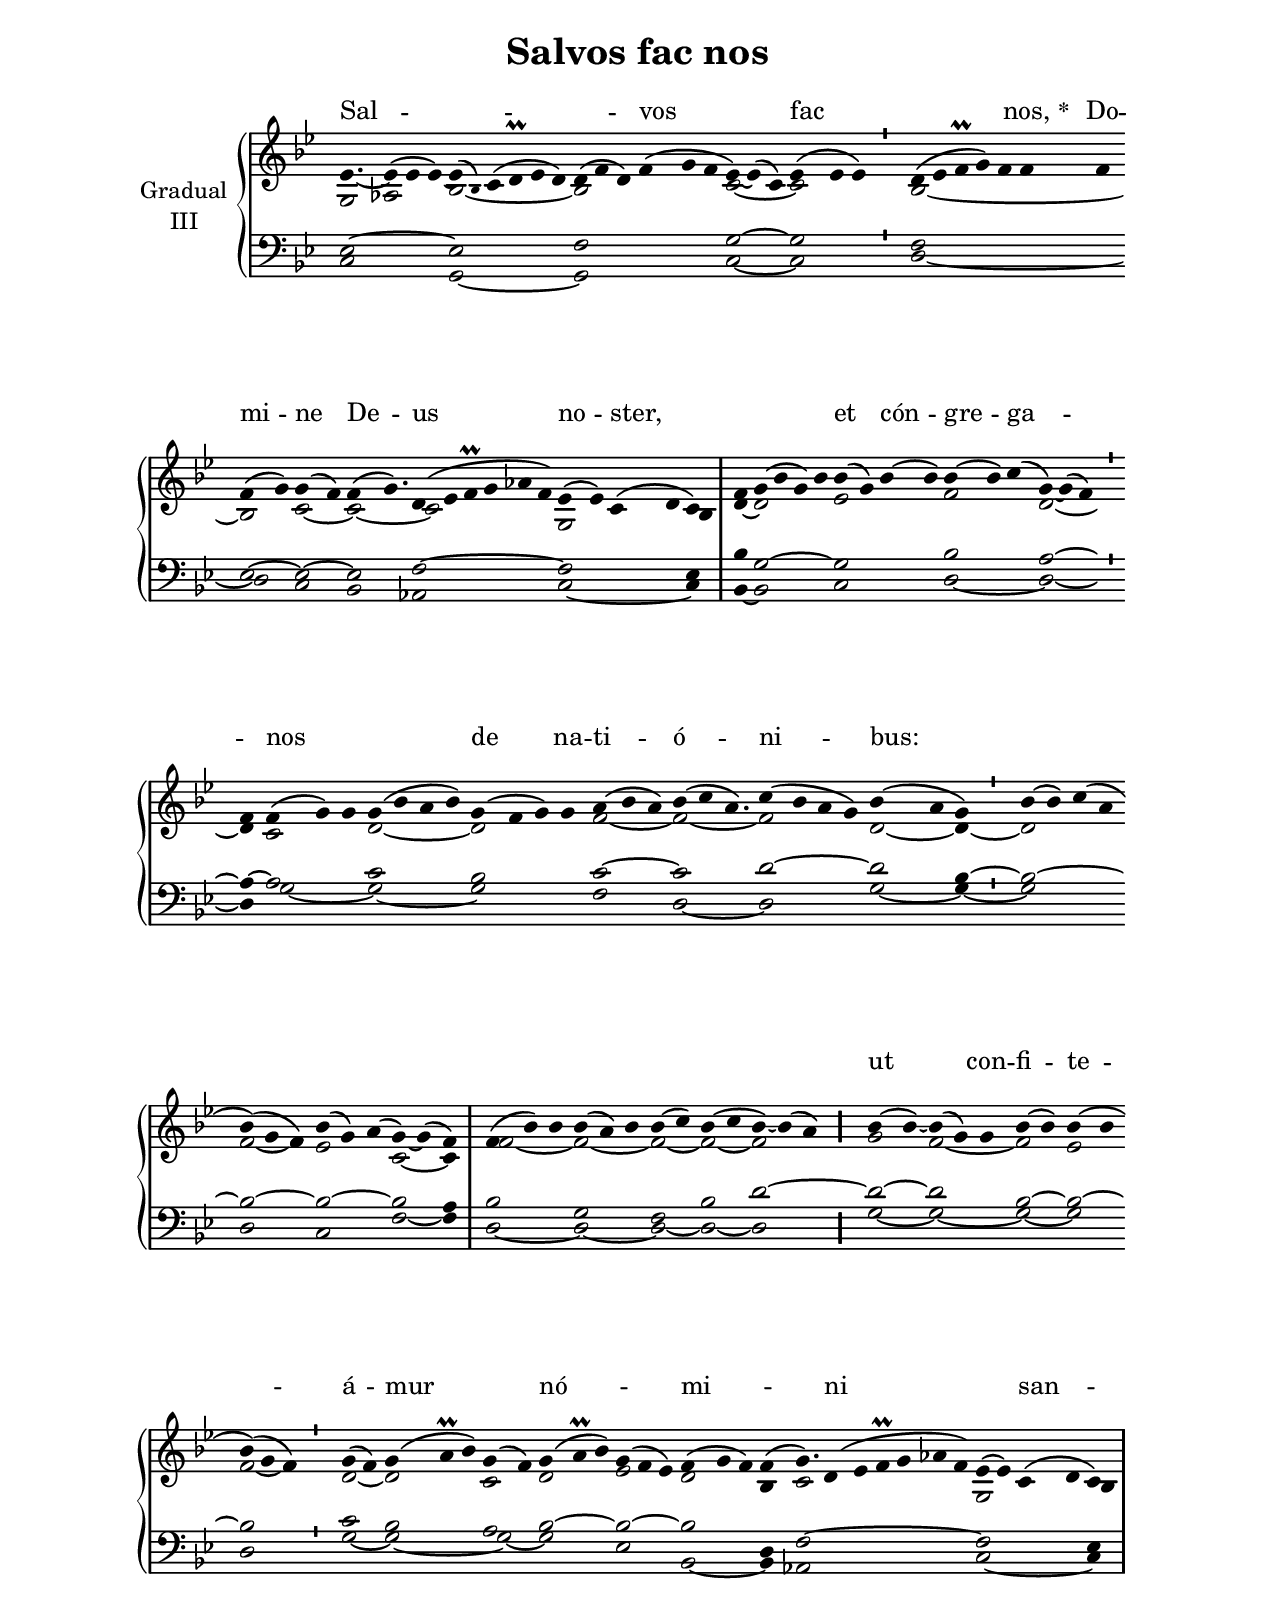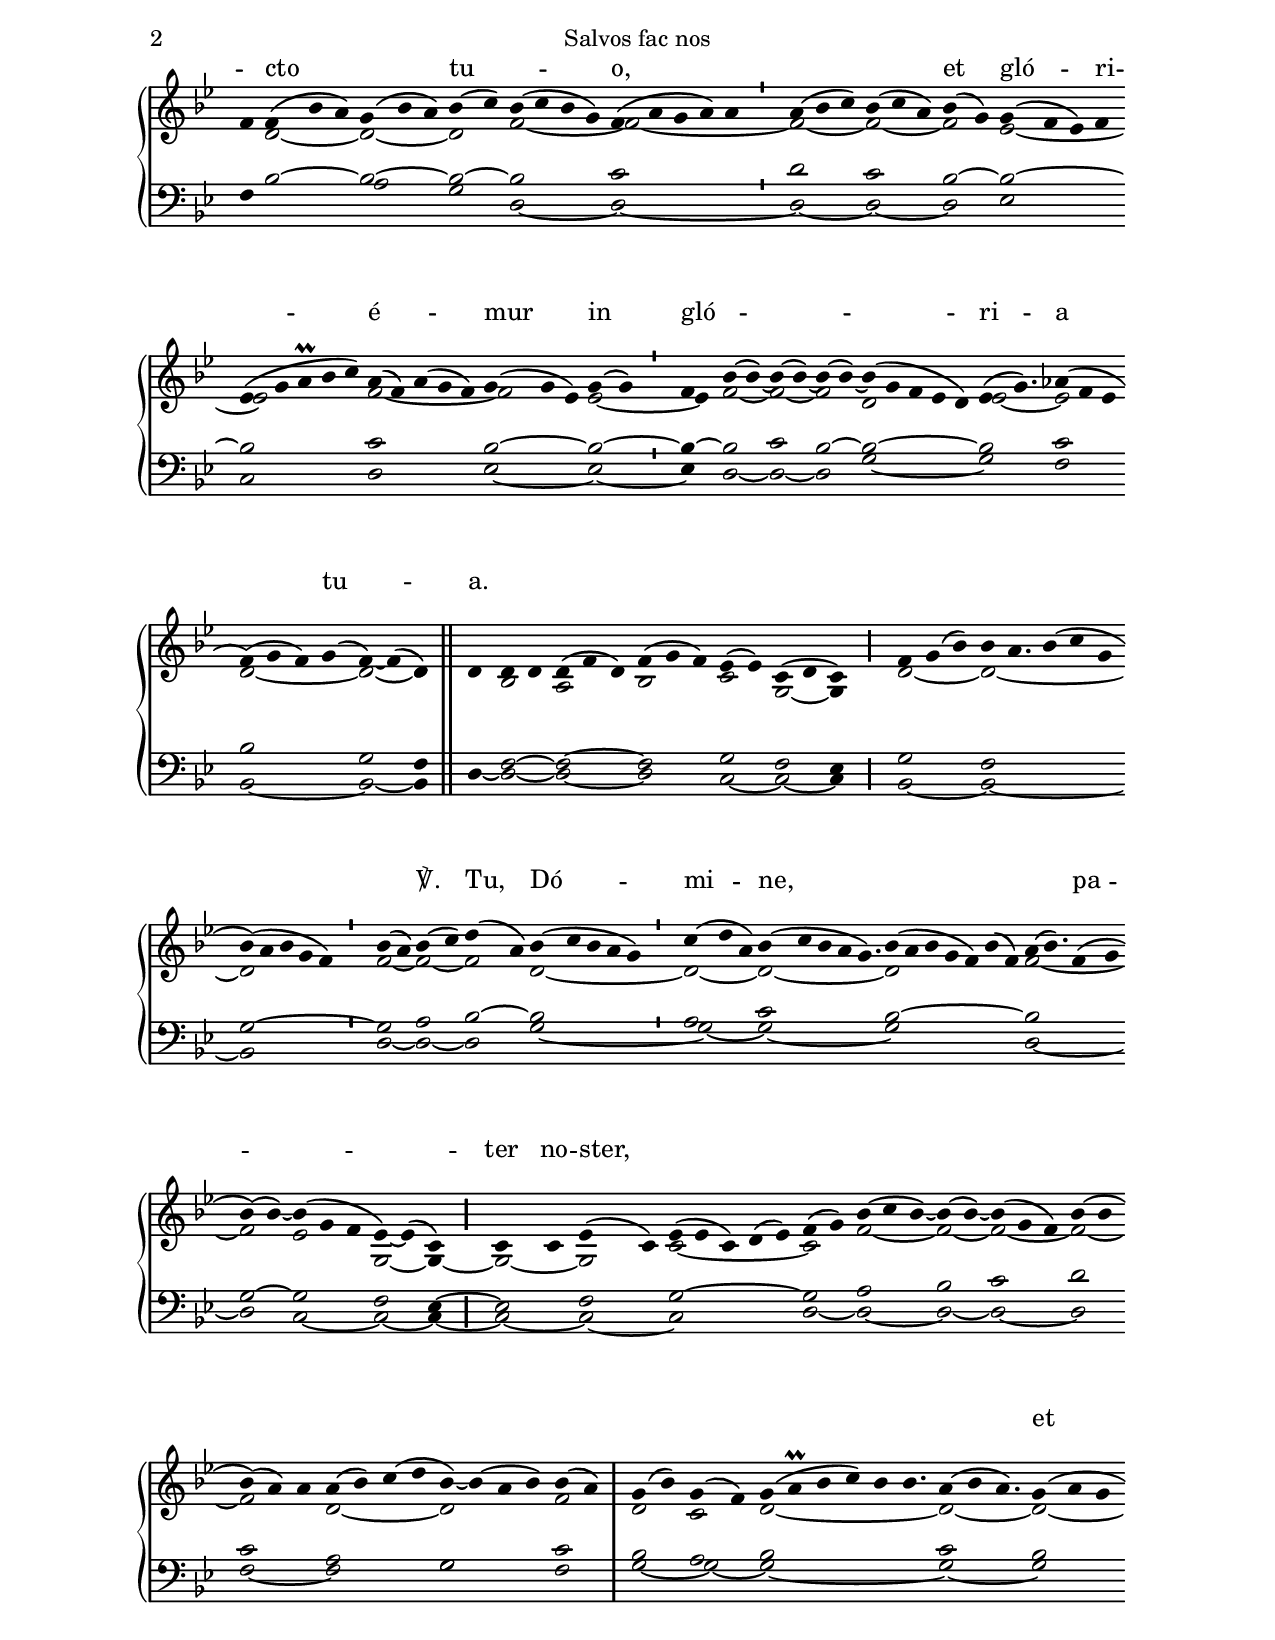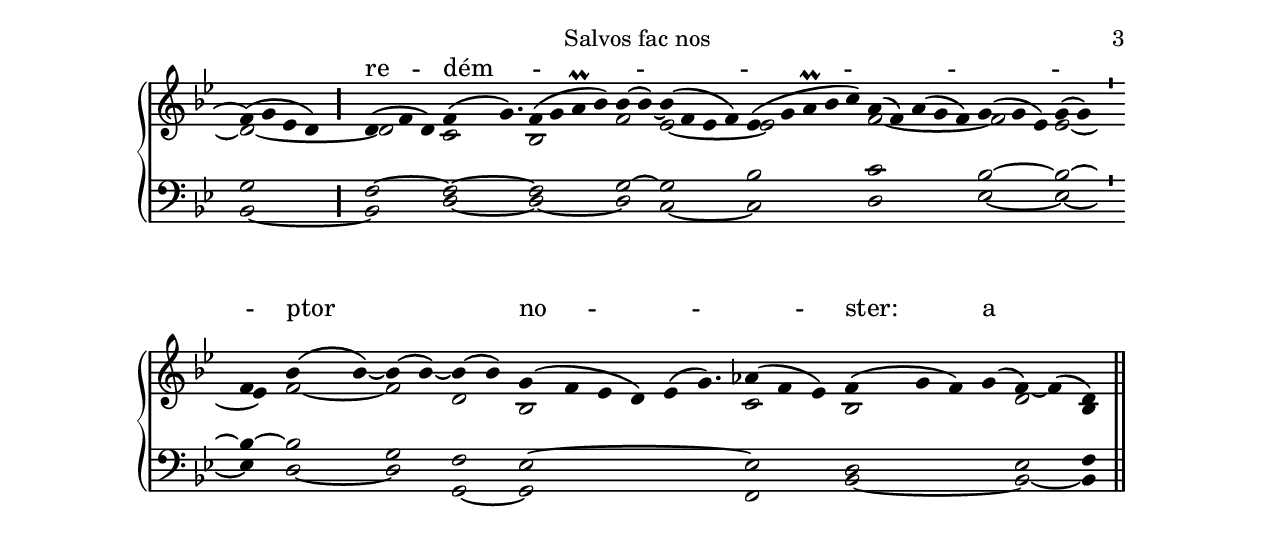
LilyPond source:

\version "2.18"
\include "gregorian.ly"
\include "noh2.ily"


%Page reference: page i.89
%(volume.page)

global = {
 \key d \phrygian
 \cadenzaOn 
}

\header {
  title = \markup \center-column {"Salvos fac nos" \vspace #1 }
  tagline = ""
  composer = ""
}

\paper {
 #(include-special-characters)
  oddHeaderMarkup = \markup \fill-line {
    \line {}
    \center-column {
      \on-the-fly #first-page     " "
      \on-the-fly #not-first-page "Salvos fac nos"
    }
    \line { \on-the-fly #print-page-number-check-first \fromproperty #'page:page-number-string }
  }
  evenHeaderMarkup = \markup \fill-line {
    \line { \on-the-fly #print-page-number-check-first \fromproperty #'page:page-number-string }
    \center-column { "Salvos fac nos" }
    \line {}
  }
}

chantText = \lyricmode {
Sal -- _ _ vos fac _ _ nos, 
\set stanza = " * " Do -- mi -- ne De -- us no -- ster, _ _ _ 
et cón -- gre -- ga -- _ nos _ _ de na -- ti -- ó -- ni -- bus: _ _ _ _ _ _ _ _ _ _ 
ut con -- fi -- te -- á -- mur _ 
nó -- _ mi -- _ ni _ san -- _ cto _ tu -- _ o, _ _ _ 
et gló -- ri -- _ é -- _ mur in gló -- _ ri -- a tu -- a. _ _ _ _ _ _ _ _ _ _ _ _ ℣. 
Tu, Dó -- mi -- ne, _ _ _ 
pa -- ter no -- ster, _ _ _ _ _ _ _ _ _ _ _ _ _ _ _ 
et re -- dém -- _ _ _ _ _ _ _ _ ptor no -- _ _ ster: 
a sǽ -- _ cu -- lo _ _ _ 
no -- _ _ men _ 
\set stanza = " * " tu -- um. _ _ _ _ _ _ _ _ _ _ _ _ }

chantMusic = {
\tieDown   ees'4. ~ ees'4 ( ees'4 ees'4) ~ ees'4 ( \once \tweak #'font-size #-4 bes ) c'4 ( d'\prall ees'4 d'4) d'4 ( f'4 d'4) f'4 ( g'4 f'4 ees'4) ~ ees'4 ( c'4) ees'4 ( ees'4 ees'4) \divisioMinima
 d'4 ( ees'4 f'\prall g'4) f'4 f'4 f'4 \forceBreak
 f'4 ( g'4) g'4 ( f'4)  f'4 ( g'4.) d'4 ( ees'4 f'\prall g'4 aes'4 f'4) ees'4 ( ees'4) c'4 ( d'4 c'4) \divisioMaxima
 f'4 g'4 ( bes'4 g'4) bes'4 bes'4 ( g'4) bes'4 ( bes'4) bes'4 ( bes'4) c''4 ( g'4) ~ g'4 ( f'4) \divisioMinima \forceBreak

 f'4 f'4 ( g'4) g'4 g'4 ( bes'4 a'4 bes'4) g'4 ( f'4 g'4) g'4 a'4 ( bes'4 a'4) bes'4 ( c''4 a'4.) c''4 ( bes'4 a'4 g'4) bes'4 ( a'4 g'4) \divisioMinima
 bes'4 ( bes'4) c''4 ( a'4 \forceBreak
) bes'4 ( g'4 f'4) bes'4 ( g'4) a'4 ( g'4) ~ g'4 ( f'4) \divisioMaxima
 f'4 ( bes'4) bes'4 bes'4 ( a'4) bes'4 bes'4 ( c''4) bes'4 ( c''4 bes'4) ~ bes'4 ( a'4) \divisioMaior
 bes'4 ( bes'4) ~ bes'4 ( g'4) g'4 bes'4 ( bes'4) bes'4 ( bes'4 \forceBreak
) ~ bes'4 ( g'4 f'4) \divisioMinima
 g'4 ( f'4) g'4 ( a'\prall bes'4) g'4 ( f'4) g'4 ( a'\prall bes'4) g'4 ( f'4 ees'4) f'4 ( g'4 f'4)  f'4 ( g'4.) d'4 ( ees'4 f'\prall g'4 aes'4 f'4) ees'4 ( ees'4) c'4 ( d'4 c'4) \divisioMaxima \forceBreak

 f'4 f'4 ( bes'4 a'4) g'4 ( bes'4 a'4) bes'4 ( c''4) bes'4 ( c''4 bes'4 g'4) f'4 ( a'4 g'4 a'4) a'4 \divisioMinima
 a'4 ( bes'4 c''4) bes'4 ( c''4 a'4) bes'4 ( g'4) g'4 ( f'4 ees'4) f'4 \forceBreak
 ees'4 ( g'4 a'\prall bes'4 c''4) a'4 ( f'4) a'4 ( g'4 f'4) g'4 ( g'4 ees'4) g'4 ( g'4) \divisioMinima
 f'4 bes'4 ( bes'4) ~ bes'4 ( bes'4) ~ bes'4 ( bes'4) ~ bes'4 ( g'4 f'4 ees'4 d'4)  ees'4 ( g'4.) aes'4 ( f'4 ees'4 \forceBreak
) f'4 ( g'4 f'4) g'4 ( f'4) ~ f'4 ( d'4) \finalis
 d'4 d'4 d'4 d'4 ( f'4 d'4) f'4 ( g'4 f'4) ees'4 ( ees'4) c'4 ( d'4 c'4) \divisioMaior
 f'4 g'4 ( bes'4) bes'4 a'4. bes'4 ( c''4 g'4 \forceBreak
) bes'4 ( a'4 bes'4 g'4 f'4) \divisioMinima
 bes'4 ( a'4) bes'4 ( c''4) d''4 ( a'4) bes'4 ( c''4 bes'4 a'4 g'4) \divisioMinima
 c''4 ( d''4 a'4) bes'4 ( c''4 bes'4 a'4 g'4.) bes'4 ( a'4 bes'4 g'4 f'4) bes'4 ( f'4) a'4 ( bes'4.) f'4 ( g'4 \forceBreak
) bes'4 ( bes'4) ~ bes'4 ( g'4 f'4 ees'4) ~ ees'4 ( c'4) \divisioMaior
 c'4 c'4 ees'4 ( c'4) ees'4 ( ees'4 c'4) d'4 ( ees'4) f'4 ( g'4) bes'4 ( c''4 bes'4) ~ bes'4 ( bes'4) ~ bes'4 ( g'4 f'4) bes'4 ( bes'4 \forceBreak
) ~ bes'4 ( a'4) a'4 a'4 ( bes'4) c''4 ( d''4 bes'4) ~ bes'4 ( a'4 bes'4) bes'4 ( a'4) \divisioMaxima
 g'4 ( bes'4) g'4 ( f'4) g'4 ( a'\prall bes'4 c''4) bes'4 bes'4. a'4 ( bes'4 a'4.) g'4 ( a'4 g'4 \forceBreak
) f'4 ( g'4 ees'4 d'4) \divisioMaior
 d'4 ( f'4 d'4) f'4 ( g'4.) f'4 ( g'4 a'\prall bes'4) bes'4 ( bes'4) ~ bes'4 ( f'4 ees'4 f'4)  ees'4 ( g'4 a'\prall bes'4 c''4) a'4 ( f'4) a'4 ( g'4 f'4) g'4 ( g'4 ees'4) g'4 ( g'4) \divisioMinima \forceBreak

 f'4 bes'4 ( bes'4) ~ bes'4 ( bes'4) ~ bes'4 ( bes'4) g'4 ( f'4 ees'4 d'4 ) ees'4 ( g'4.) aes'4 ( f'4 ees'4) f'4 ( g'4 f'4) g'4 ( f'4) ~ f'4 ( d'4) \finalis

}

altoMusic = {
g2*3/4 aes2*3/2 bes2*6/2 ~ bes2*6/2 c'2*3/2 ~ c'2*3/2 \divisioMinima
bes2*7/2 ~ bes2 c'2 ~ c'2*5/4 ~ c'2*6/2 g2*4/2 bes4 \divisioMaxima
d'4 ~ d'2*4/2 ees'2*4/2 f'2*3/2 d'2*3/2 ~ \divisioMinima
d'4 c'2*3/2 d'2*4/2 ~ d'2*4/2 f'2*3/2 ~ f'2*7/4 ~ f'2*4/2 d'2 ~ d'4 ~ \divisioMinima
d'2*4/2 f'2 ~ f'4 ees'2*3/2 c'2 ~ c'4 \divisioMaxima
f'2*3/2 ~ f'2*3/2 ~ f'2 ~ f'2 ~ f'2*3/2 \divisioMaior
g'2 f'2*3/2 ~ f'2 ees'2 f'2 ~ f'4 \divisioMinima
d'2 ~ d'2*3/2 c'2 d'2*3/2 ees'2*3/2 d'2*3/2 bes4 c'2*15/4 g2*4/2 bes4 \divisioMaxima
r4 d'2*3/2 ~ d'2*3/2 ~ d'2 f'2*4/2 ~ f'2*5/2 ~ \divisioMinima
f'2*3/2 ~ f'2*3/2 ~ f'2 ees'2*4/2 ~ ees'2*5/2 f'2*5/2 ~ f'2*3/2 ees'2 ~ \divisioMinima
ees'4 f'2 ~ f'2 ~ f'2 d'2*5/2 ees'2*5/4 ~ ees'2*3/2 d'2*4/2 ~ d'2 ~ d'4 \finalis
r4 bes2 a2*3/2 bes2*3/2 c'2 g2 ~ g4 \divisioMaior
d'2*3/2 ~ d'2*11/4 ~ d'2*5/2 \divisioMinima
f'2 ~ f'2 ~ f'2 d'2*5/2 ~ \divisioMinima
d'2*3/2 ~ d'2*11/4 ~ d'2*7/2 f'2*9/4 ~ f'2 ees'2*3/2 g2 ~ g4 ~ \divisioMaior
g2 ~ g2 c'2*5/2 ~ c'2 f'2*3/2 ~ f'2 ~ f'2*3/2 ~ f'2 ~ f'2*3/2 d'2*4/2 ~ d'2*4/2 f'2 \divisioMaxima
d'2 c'2 d'2*13/4 ~ d'2*7/4 ~ d'2*3/2 ~ d'2*4/2 ~ \divisioMaior
d'2*3/2 c'2*5/4 bes2*4/2 f'2 ees'2*4/2 ~ ees'2*5/2 f'2*5/2 ~ f'2*3/2 ees'2 ~ \divisioMinima
ees'4 f'2 ~ f'2 d'2 bes2*13/4 c'2*3/2 bes2*4/2 d'2 bes4 \finalis
}

tenorMusic = {
ees2*9/4 ~ ees2*6/2 f2*6/2 g2*3/2 ~ g2*3/2 \divisioMinima
f2*7/2 ees2 ~ ees2 ~ ees2*5/4 f2*6/2 ~ f2*4/2 ees4 \divisioMaxima
bes4 g2*4/2 ~ g2*4/2 bes2*3/2 a2*3/2 ~ \divisioMinima
a4 ~ a2*3/2 c'2*4/2 bes2*4/2 c'2*3/2 ~ c'2*7/4 d'2*4/2 ~ d'2 bes4 ~ \divisioMinima
bes2*4/2 ~ bes2*3/2 ~ bes2*3/2 ~ bes2 a4 \divisioMaxima
bes2*3/2 g2*3/2 f2 bes2 d'2*3/2 ~ \divisioMaior
d'2 ~ d'2*3/2 bes2 ~ bes2 ~ bes2*3/2 \divisioMinima
c'2 bes2*3/2 a2 bes2*3/2 ~ bes2*3/2 ~ bes2*3/2 d4 f2*15/4 ~ f2*4/2 ees4 \divisioMaxima
f4 bes2*3/2 ~ bes2*3/2 ~ bes2 ~ bes2*4/2 c'2*5/2 \divisioMinima
d'2*3/2 c'2*3/2 bes2 ~ bes2*4/2 ~ bes2*5/2 c'2*5/2 bes2*3/2 ~ bes2 ~ \divisioMinima
bes4 ~ bes2 c'2 bes2 ~ bes2*5/2 ~ bes2*5/4 c'2*3/2 bes2*4/2 g2 f4 \finalis
r4 f2 ~ f2*3/2 ~ f2*3/2 g2 f2 ees4 \divisioMaior
g2*3/2 f2*11/4 g2*5/2 ~ \divisioMinima
g2 a2 bes2 ~ bes2*5/2 \divisioMinima
a2*3/2 c'2*11/4 bes2*7/2 ~ bes2*9/4 g2 ~ g2*3/2 f2 ees4 ~ \divisioMaior
ees2 f2 g2*5/2 ~ g2 a2*3/2 bes2 c'2*3/2 d'2 c'2*3/2 a2*4/2 g2*4/2 c'2 \divisioMaxima
bes2 a2 bes2*13/4 c'2*7/4 bes2*3/2 g2*4/2 \divisioMaior
f2*3/2 ~ f2*5/4 ~ f2*4/2 g2 ~ g2*4/2 bes2*5/2 c'2*5/2 bes2*3/2 ~ bes2 ~ \divisioMinima
bes4 ~ bes2 g2 f2 ees2*13/4 ~ ees2*3/2 d2*4/2 ees2 f4 \finalis
}

bassMusic = {
c2*9/4 g,2*6/2 ~ g,2*6/2 c2*3/2 ~ c2*3/2 \divisioMinima
d2*7/2 ~ d2 c2 bes,2*5/4 aes,2*6/2 c2*4/2 ~ c4 \divisioMaxima
bes,4 ~ bes,2*4/2 c2*4/2 d2*3/2 ~ d2*3/2 ~ \divisioMinima
d4 g2*3/2 ~ g2*4/2 ~ g2*4/2 f2*3/2 d2*7/4 ~ d2*4/2 g2 ~ g4 ~ \divisioMinima
g2*4/2 d2*3/2 c2*3/2 f2 ~ f4 \divisioMaxima
d2*3/2 ~ d2*3/2 ~ d2 ~ d2 ~ d2*3/2 \divisioMaior
g2 ~ g2*3/2 ~ g2 ~ g2 d2*3/2 \divisioMinima
g2 ~ g2*3/2 ~ g2 ~ g2*3/2 ees2*3/2 bes,2*3/2 ~ bes,4 aes,2*15/4 c2*4/2 ~ c4 \divisioMaxima
r2*4/2 a2*3/2 g2 d2*4/2 ~ d2*5/2 ~ \divisioMinima
d2*3/2 ~ d2*3/2 ~ d2 ees2*4/2 c2*5/2 d2*5/2 ees2*3/2 ~ ees2 ~ \divisioMinima
ees4 d2 ~ d2 ~ d2 g2*5/2 ~ g2*5/4 f2*3/2 bes,2*4/2 ~ bes,2 ~ bes,4 \finalis
d4 ~ d2 ~ d2*3/2 ~ d2*3/2 c2 ~ c2 ~ c4 \divisioMaior
bes,2*3/2 ~ bes,2*11/4 ~ bes,2*5/2 \divisioMinima
d2 ~ d2 ~ d2 g2*5/2 ~ \divisioMinima
g2*3/2 ~ g2*11/4 ~ g2*7/2 d2*9/4 ~ d2 c2*3/2 ~ c2 ~ c4 ~ \divisioMaior
c2 ~ c2 ~ c2*5/2 d2 ~ d2*3/2 ~ d2 ~ d2*3/2 ~ d2 f2*3/2 ~ f2*4/2 g2*4/2 f2 \divisioMaxima
g2 ~ g2 ~ g2*13/4 ~ g2*7/4 ~ g2*3/2 bes,2*4/2 ~ \divisioMaior
bes,2*3/2 d2*5/4 ~ d2*4/2 ~ d2 c2*4/2 ~ c2*5/2 d2*5/2 ees2*3/2 ~ ees2 ~ \divisioMinima
ees4 d2 ~ d2 g,2 ~ g,2*13/4 f,2*3/2 bes,2*4/2 ~ bes,2 ~ bes,4 \finalis
}

voiceLines = {
\voiceLineStyle


}

\score{
  <<
    \new GrandStaff <<
      \set GrandStaff.autoBeaming = ##f
      \set GrandStaff.instrumentName = \markup \center-column {
        "Gradual"
        "III"
      }
      \new Staff = up <<
        \new Voice = "chant" {
          \voiceOne \global \chantMusic
        }
        \new Voice {
          \voiceTwo \global \altoMusic
        }
      >>

      \new Staff = down <<
        \clef bass
        \new Voice {
          \voiceOne \global \tenorMusic
        }
        \new Voice {
          \voiceTwo \global \bassMusic
        }
	\new Voice {
        \voiceThree \global \voiceLines
        }
      >>
    >>
    \new Lyrics \lyricsto chant {
      \chantText
    }
  >>
  \layout{
  }
  \midi{
    \tempo 4 = 125
  }
}
